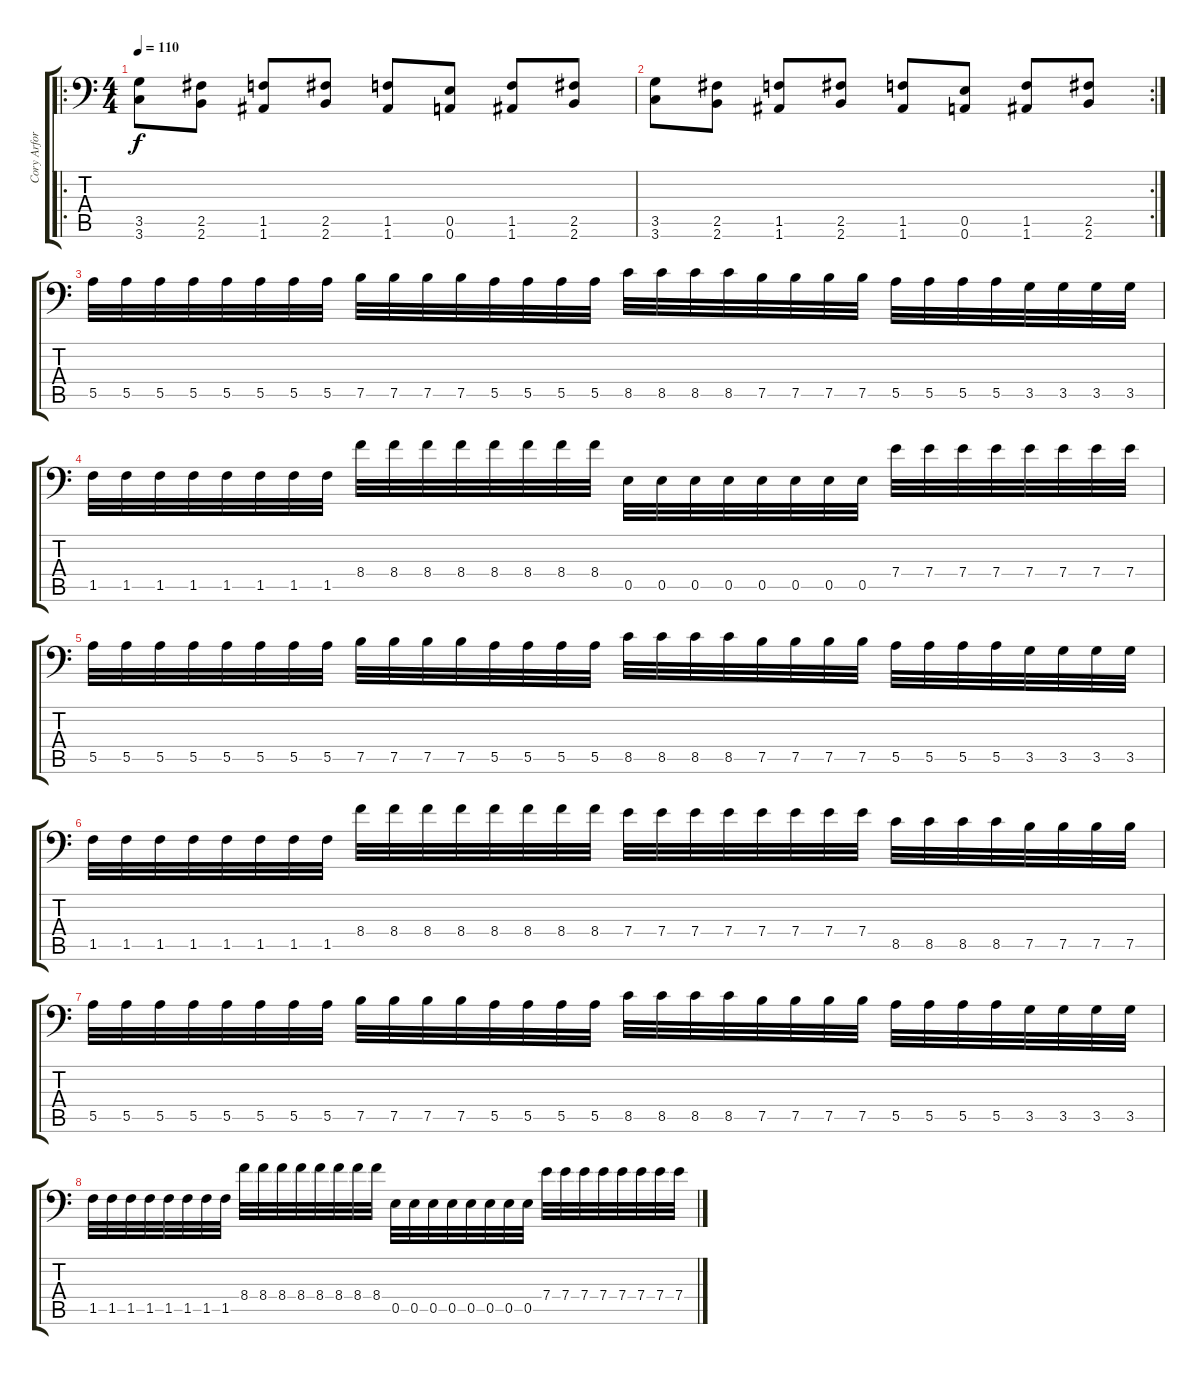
\track ("Cory Arford" "Cory Arfor") {instrument distortionguitar}
\staff {score tabs}
\tuning (B3 Gb3 D3 A2 E2 A1) {hide}
\ro
\ts (4 4)
\tempo 110
\clef f4
\ks c
(3.5 3.6).8{dy f} (2.5 2.6).8 (1.5 1.6).8 (2.5 2.6).8 (1.5 1.6).8 (0.5 0.6).8 (1.5 1.6).8 (2.5 2.6).8 |
\rc 2
(3.5 3.6).8 (2.5 2.6).8 (1.5 1.6).8 (2.5 2.6).8 (1.5 1.6).8 (0.5 0.6).8 (1.5 1.6).8 (2.5 2.6).8 |
5.5.32 5.5.32 5.5.32 5.5.32 5.5.32 5.5.32 5.5.32 5.5.32 7.5.32 7.5.32 7.5.32 7.5.32 5.5.32 5.5.32 5.5.32 5.5.32 8.5.32 8.5.32 8.5.32 8.5.32 7.5.32 7.5.32 7.5.32 7.5.32 5.5.32 5.5.32 5.5.32 5.5.32 3.5.32 3.5.32 3.5.32 3.5.32 |
1.5.32 1.5.32 1.5.32 1.5.32 1.5.32 1.5.32 1.5.32 1.5.32 8.4.32 8.4.32 8.4.32 8.4.32 8.4.32 8.4.32 8.4.32 8.4.32 0.5.32 0.5.32 0.5.32 0.5.32 0.5.32 0.5.32 0.5.32 0.5.32 7.4.32 7.4.32 7.4.32 7.4.32 7.4.32 7.4.32 7.4.32 7.4.32 |
5.5.32 5.5.32 5.5.32 5.5.32 5.5.32 5.5.32 5.5.32 5.5.32 7.5.32 7.5.32 7.5.32 7.5.32 5.5.32 5.5.32 5.5.32 5.5.32 8.5.32 8.5.32 8.5.32 8.5.32 7.5.32 7.5.32 7.5.32 7.5.32 5.5.32 5.5.32 5.5.32 5.5.32 3.5.32 3.5.32 3.5.32 3.5.32 |
1.5.32 1.5.32 1.5.32 1.5.32 1.5.32 1.5.32 1.5.32 1.5.32 8.4.32 8.4.32 8.4.32 8.4.32 8.4.32 8.4.32 8.4.32 8.4.32 7.4.32 7.4.32 7.4.32 7.4.32 7.4.32 7.4.32 7.4.32 7.4.32 8.5.32 8.5.32 8.5.32 8.5.32 7.5.32 7.5.32 7.5.32 7.5.32 |
5.5.32 5.5.32 5.5.32 5.5.32 5.5.32 5.5.32 5.5.32 5.5.32 7.5.32 7.5.32 7.5.32 7.5.32 5.5.32 5.5.32 5.5.32 5.5.32 8.5.32 8.5.32 8.5.32 8.5.32 7.5.32 7.5.32 7.5.32 7.5.32 5.5.32 5.5.32 5.5.32 5.5.32 3.5.32 3.5.32 3.5.32 3.5.32 |
1.5.32 1.5.32 1.5.32 1.5.32 1.5.32 1.5.32 1.5.32 1.5.32 8.4.32 8.4.32 8.4.32 8.4.32 8.4.32 8.4.32 8.4.32 8.4.32 0.5.32 0.5.32 0.5.32 0.5.32 0.5.32 0.5.32 0.5.32 0.5.32 7.4.32 7.4.32 7.4.32 7.4.32 7.4.32 7.4.32 7.4.32 7.4.32
